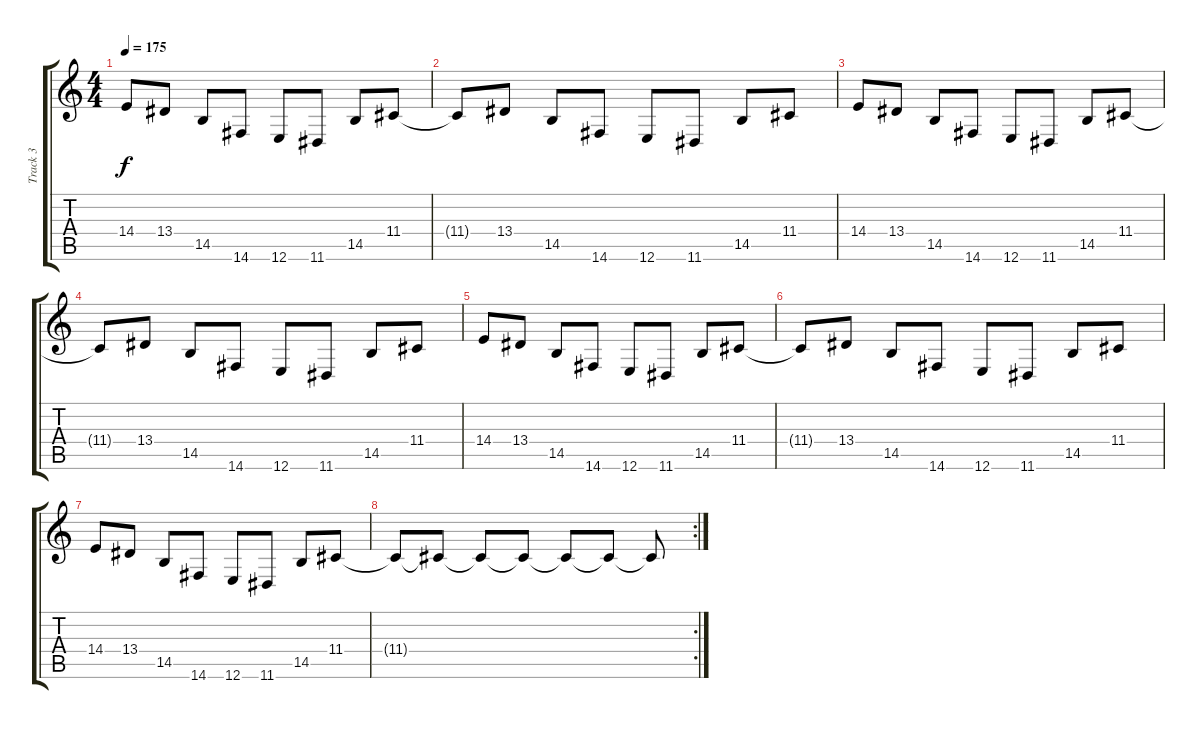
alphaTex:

\track ("Track 3" "Track 3") {instrument acousticgrandpiano}
\staff {score tabs}
\tuning (E4 B3 G3 D3 A2 E2) {hide}
\ts (4 4)
\tempo 175
\clef g2
\ks c
14.4.8{dy f} 13.4.8 14.5.8 14.6.8 12.6.8 11.6.8 14.5.8 11.4.8 |
11.4{t}.8 13.4.8 14.5.8 14.6.8 12.6.8 11.6.8 14.5.8 11.4.8 |
14.4.8 13.4.8 14.5.8 14.6.8 12.6.8 11.6.8 14.5.8 11.4.8 |
11.4{t}.8 13.4.8 14.5.8 14.6.8 12.6.8 11.6.8 14.5.8 11.4.8 |
14.4.8 13.4.8 14.5.8 14.6.8 12.6.8 11.6.8 14.5.8 11.4.8 |
11.4{t}.8 13.4.8 14.5.8 14.6.8 12.6.8 11.6.8 14.5.8 11.4.8 |
14.4.8 13.4.8 14.5.8 14.6.8 12.6.8 11.6.8 14.5.8 11.4.8 |
\rc 2
11.4{t}.8 11.4{t}.8 11.4{t}.8 11.4{t}.8 11.4{t}.8 11.4{t}.8 11.4{t}.8
